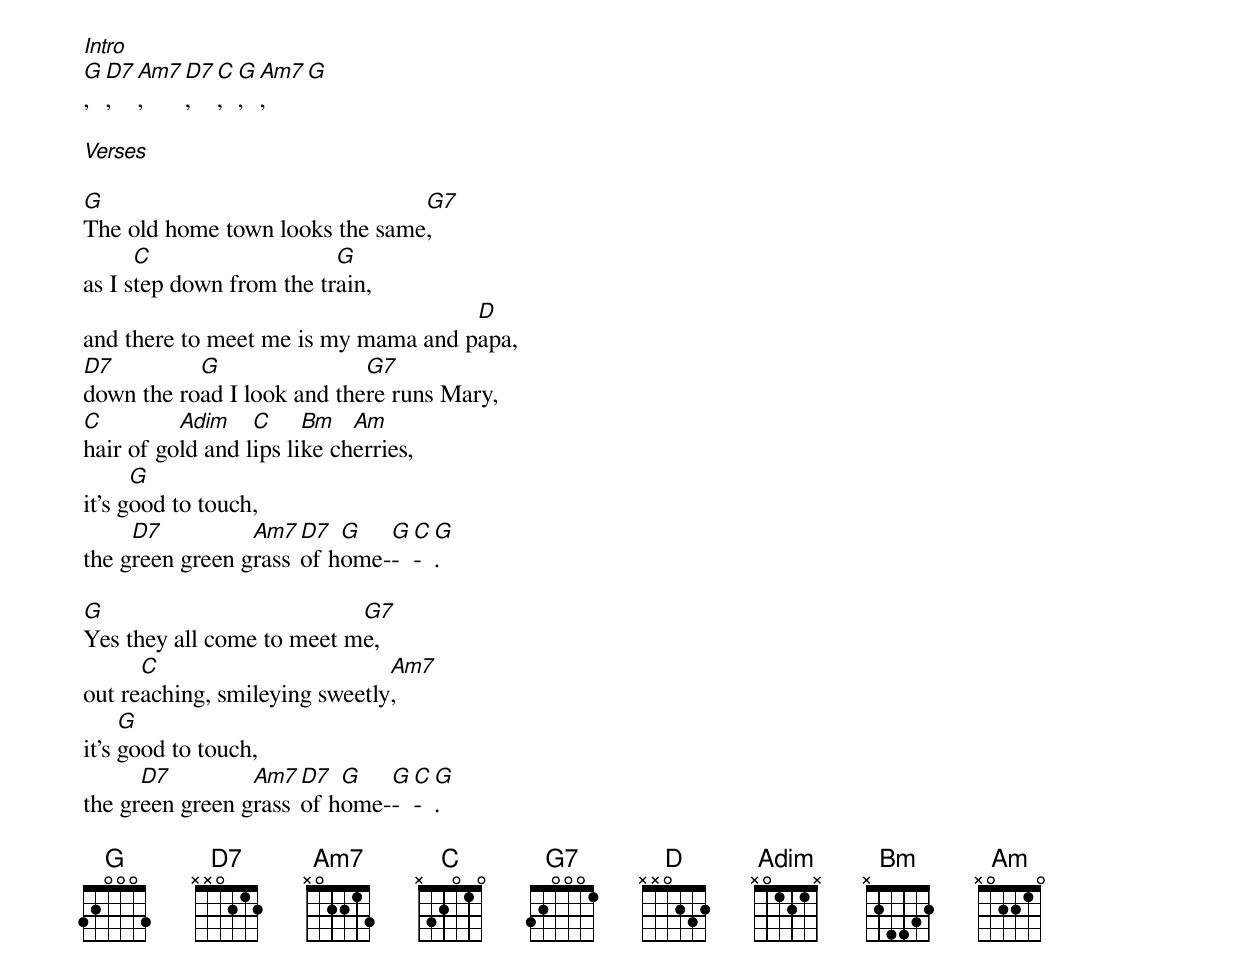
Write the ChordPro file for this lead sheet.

[Intro]
[G], [D7], [Am7], [D7], [C], [G], [Am7], [G]

[Verses]

[G]The old home town looks the same[G7],
as I s[C]tep down from the tr[G]ain,
and there to meet me is my mama and p[D]apa,
[D7]down the ro[G]ad I look and the[G7]re runs Mary,
[C]hair of go[Adim]ld and l[C]ips li[Bm]ke ch[Am]erries,
it's g[G]ood to touch,
the g[D7]reen green g[Am7]rass [D7]of h[G]ome-[G]-[C]-[G].

[G]Yes they all come to meet m[G7]e,
out re[C]aching, smileying sweetly[Am7],
it's [G]good to touch,
the gr[D7]een green g[Am7]rass [D7]of h[G]ome-[G]-[C]-[G].

{% include music-notes.html %}
